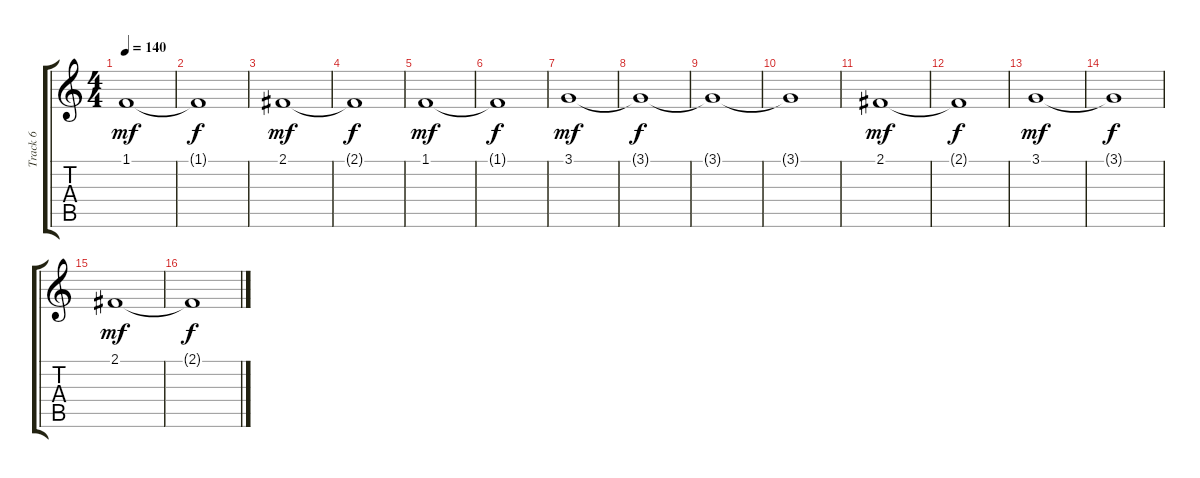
\track ("Track 6" "Track 6") {instrument choiraahs}
\staff {score tabs}
\tuning (E4 B3 G3 D3 A2 E2) {hide}
\ts (4 4)
\tempo 140
\clef g2
\ks c
1.1.1{dy mf} |
1.1{t}.1{dy f} |
2.1.1{dy mf} |
2.1{t}.1{dy f} |
1.1.1{dy mf} |
1.1{t}.1{dy f} |
3.1.1{dy mf} |
3.1{t}.1{dy f} |
3.1{t}.1 |
3.1{t}.1 |
2.1.1{dy mf} |
2.1{t}.1{dy f} |
3.1.1{dy mf} |
3.1{t}.1{dy f} |
2.1.1{dy mf} |
2.1{t}.1{dy f}
